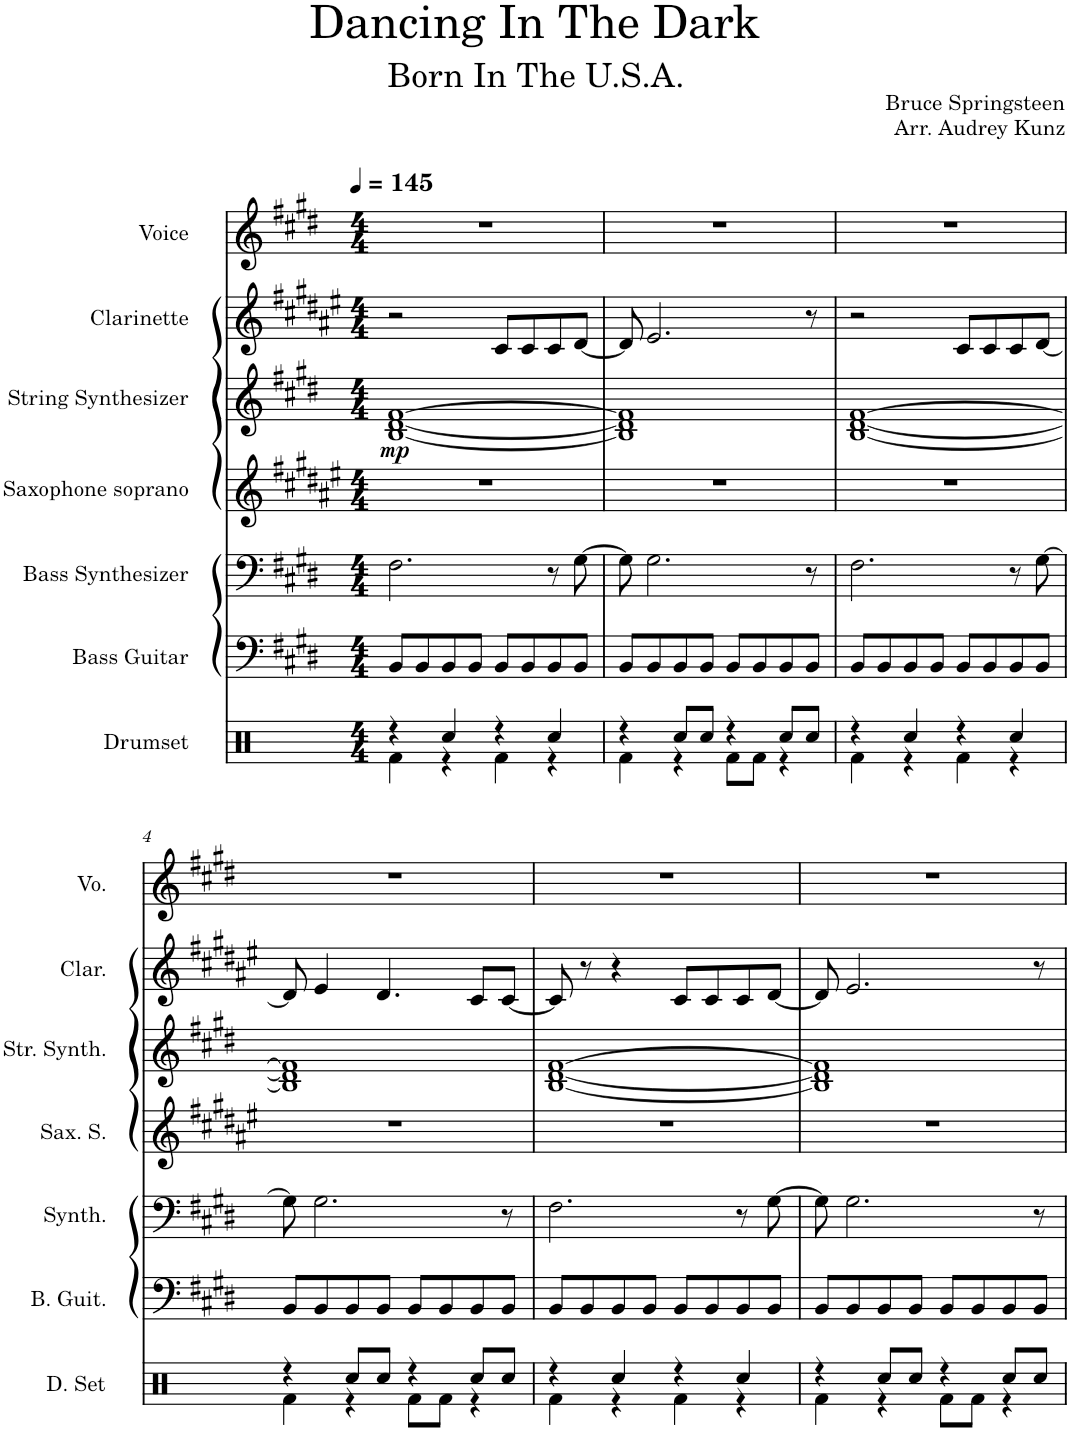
**kern	**kern	**kern	**kern	**kern	**dynam	**kern	**kern
*part7	*part6	*part5	*part4	*part3	*part3	*part2	*part1
*staff7	*staff6	*staff5	*staff4	*staff3	*staff3	*staff2	*staff1
*I"Drumset	*I"Bass Guitar	*I"Bass Synthesizer	*I"Saxophone soprano	*I"String Synthesizer	*	*I"Clarinette	*I"Voice
*I'D. Set	*I'B. Guit.	*I'Synth.	*I'Sax. S.	*I'Str. Synth.	*	*I'Clar.	*I'Vo.
*clefX	*clefF4	*clefF4	*clefG2	*clefG2	*	*clefG2	*clefG2
*	*Trd7c12	*	*Trd1c2	*	*	*Trd1c2	*
*k[]	*k[f#c#g#d#]	*k[f#c#g#d#]	*k[f#c#g#d#a#e#]	*k[f#c#g#d#]	*	*k[f#c#g#d#a#e#]	*k[f#c#g#d#]
*M4/4	*M4/4	*M4/4	*M4/4	*M4/4	*	*M4/4	*M4/4
*MM145	*MM145	*MM145	*MM145	*MM145	*	*MM145	*MM145
=1	=1	=1	=1	=1	=1	=1	=1
*^	*	*	*	*	*	*	*
!	!	!	!	!	!	!LO:DY:b	!	!
4r	4Rf\	8BB/L	2.F#\	1r	[1B [1d# [1f#	mp	2r	1r
.	.	8BB/	.	.	.	.	.	.
4Rcc/	4r	8BB/	.	.	.	.	.	.
.	.	8BB/J	.	.	.	.	.	.
4r	4Rf\	8BB/L	.	.	.	.	8c#/L	.
.	.	8BB/	.	.	.	.	8c#/	.
4Rcc/	4r	8BB/	8r	.	.	.	8c#/	.
.	.	8BB/J	[8G#\	.	.	.	[8d#/J	.
=2	=2	=2	=2	=2	=2	=2	=2	=2
4r	4Rf\	8BB/L	8G#\]	1r	1B] 1d#] 1f#]	.	8d#/]	1r
.	.	8BB/	2.G#\	.	.	.	2.e#/	.
8Rcc/L	4r	8BB/	.	.	.	.	.	.
8Rcc/J	.	8BB/J	.	.	.	.	.	.
4r	8Rf\L	8BB/L	.	.	.	.	.	.
.	8Rf\J	8BB/	.	.	.	.	.	.
8Rcc/L	4r	8BB/	.	.	.	.	.	.
8Rcc/J	.	8BB/J	8r	.	.	.	8r	.
=3	=3	=3	=3	=3	=3	=3	=3	=3
4r	4Rf\	8BB/L	2.F#\	1r	[1B [1d# [1f#	.	2r	1r
.	.	8BB/	.	.	.	.	.	.
4Rcc/	4r	8BB/	.	.	.	.	.	.
.	.	8BB/J	.	.	.	.	.	.
4r	4Rf\	8BB/L	.	.	.	.	8c#/L	.
.	.	8BB/	.	.	.	.	8c#/	.
4Rcc/	4r	8BB/	8r	.	.	.	8c#/	.
.	.	8BB/J	[8G#\	.	.	.	[8d#/J	.
!!LO:LB:g=z
=4	=4	=4	=4	=4	=4	=4	=4	=4
4r	4Rf\	8BB/L	8G#\]	1r	1B] 1d#] 1f#]	.	8d#/]	1r
.	.	8BB/	2.G#\	.	.	.	4e#/	.
8Rcc/L	4r	8BB/	.	.	.	.	.	.
8Rcc/J	.	8BB/J	.	.	.	.	4.d#/	.
4r	8Rf\L	8BB/L	.	.	.	.	.	.
.	8Rf\J	8BB/	.	.	.	.	.	.
8Rcc/L	4r	8BB/	.	.	.	.	8c#/L	.
8Rcc/J	.	8BB/J	8r	.	.	.	[8c#/J	.
=5	=5	=5	=5	=5	=5	=5	=5	=5
4r	4Rf\	8BB/L	2.F#\	1r	[1B [1d# [1f#	.	8c#/]	1r
.	.	8BB/	.	.	.	.	8r	.
4Rcc/	4r	8BB/	.	.	.	.	4r	.
.	.	8BB/J	.	.	.	.	.	.
4r	4Rf\	8BB/L	.	.	.	.	8c#/L	.
.	.	8BB/	.	.	.	.	8c#/	.
4Rcc/	4r	8BB/	8r	.	.	.	8c#/	.
.	.	8BB/J	[8G#\	.	.	.	[8d#/J	.
=6	=6	=6	=6	=6	=6	=6	=6	=6
4r	4Rf\	8BB/L	8G#\]	1r	1B] 1d#] 1f#]	.	8d#/]	1r
.	.	8BB/	2.G#\	.	.	.	2.e#/	.
8Rcc/L	4r	8BB/	.	.	.	.	.	.
8Rcc/J	.	8BB/J	.	.	.	.	.	.
4r	8Rf\L	8BB/L	.	.	.	.	.	.
.	8Rf\J	8BB/	.	.	.	.	.	.
8Rcc/L	4r	8BB/	.	.	.	.	.	.
8Rcc/J	.	8BB/J	8r	.	.	.	8r	.
*v	*v	*	*	*	*	*	*	*
=	=	=	=	=	=	=	=
*-	*-	*-	*-	*-	*-	*-	*-
